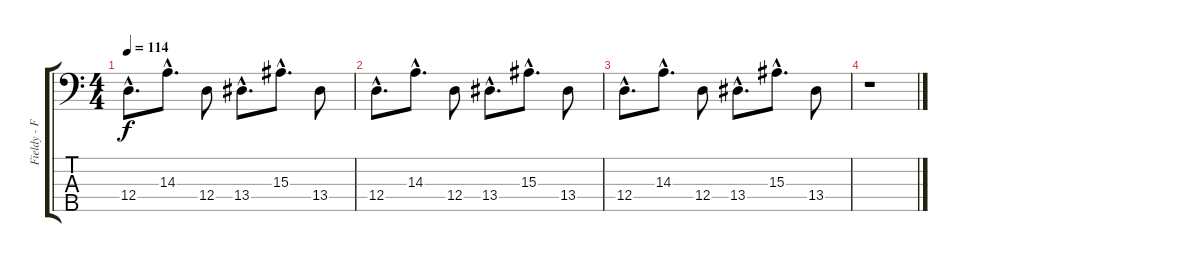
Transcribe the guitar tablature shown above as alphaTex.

\track ("Fieldy - Fingered bass" "Fieldy - F") {instrument electricbassfinger}
\staff {score tabs}
\tuning (F2 C2 G1 D1 A0) {hide}
\ts (4 4)
\tempo 114
\clef f4
\ks c
12.4{hac}.8{d dy f} 14.3{hac}.8{d} 12.4.8 13.4{hac}.8{d} 15.3{hac}.8{d} 13.4.8 |
12.4{hac}.8{d volume 0} 14.3{hac}.8{d} 12.4.8 13.4{hac}.8{d} 15.3{hac}.8{d} 13.4.8 |
12.4{hac}.8{d} 14.3{hac}.8{d} 12.4.8 13.4{hac}.8{d} 15.3{hac}.8{d} 13.4.8 |
r.1
